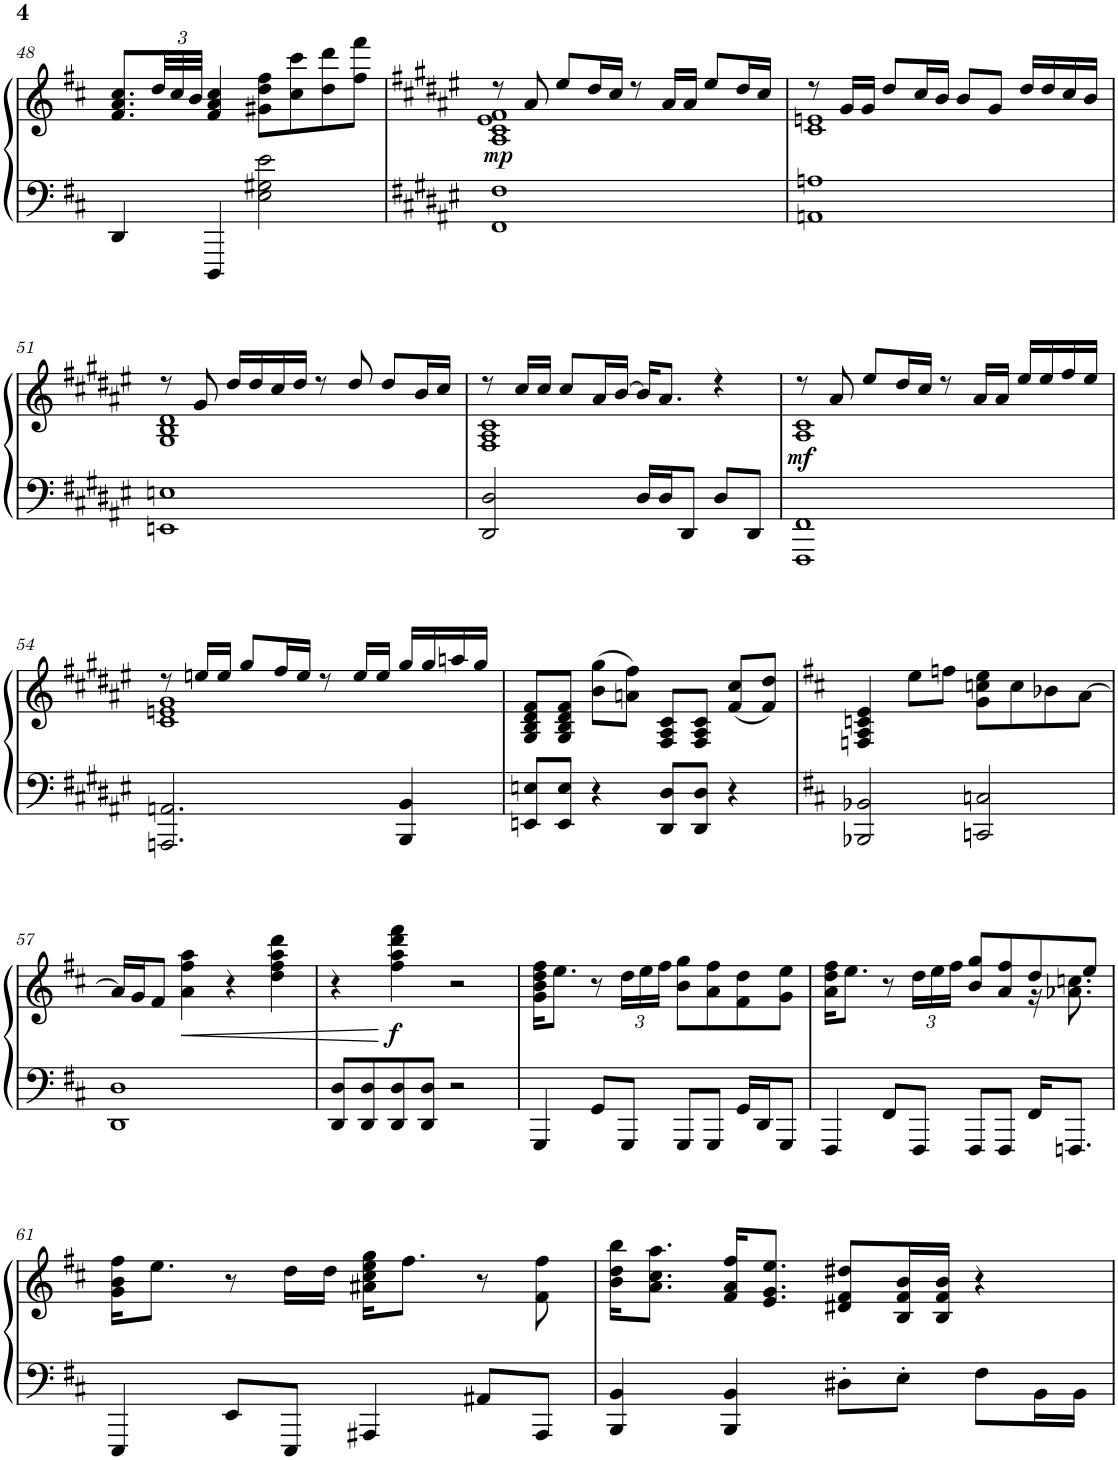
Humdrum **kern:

**kern	**kern	**dynam
*part1	*part1	*part1
*staff2	*staff1	*staff1/2
*I"Grand Piano	*	*
*I'Pno.	*	*
!!LO:PB:g=z
*clefF4	*clefG2	*
*k[f#c#]	*k[f#c#]	*
*M4/4	*M4/4	*
=48	=48	=48
4DD/	8.f#/ 8.a/ 8.cc#/L	.
*	*Xbrackettup	*
.	48dd/LL	.
.	48cc#/	.
.	48b/JJJ	.
4DDD/	4f#/ 4a/ 4cc#/	.
2E\ 2G#X\ 2e\	8g#X\ 8dd\ 8ff#\L	.
.	8cc#\ 8ccc#\	.
.	8dd\ 8ddd\	.
.	8ff#\ 8fff#\J	.
=49	=49	=49
*k[f#c#g#d#a#e#]	*k[f#c#g#d#a#e#]	*
*	*^	*
!	!	!	!LO:DY:b
1FF# 1F#	8r	1A# 1c# 1e# 1f#	mp
.	8a#/	.	.
.	8ee#/L	.	.
.	16dd#/L	.	.
.	16cc#/JJ	.	.
.	8r	.	.
.	16a#/LL	.	.
.	16a#/JJ	.	.
.	8ee#/L	.	.
.	16dd#/L	.	.
.	16cc#/JJ	.	.
=50	=50	=50	=50
1AAn 1An	8r	1c# 1en	.
.	16g#/LL	.	.
.	16g#/JJ	.	.
.	8dd#/L	.	.
.	16cc#/L	.	.
.	16b/JJ	.	.
.	8b/L	.	.
.	8g#/J	.	.
.	16dd#/LL	.	.
.	16dd#/	.	.
.	16cc#/	.	.
.	16b/JJ	.	.
!!LO:LB:g=z	!!
=51	=51	=51	=51
1EEn 1En	8r	1G# 1B 1d#	.
.	8g#/	.	.
.	16dd#/LL	.	.
.	16dd#/	.	.
.	16cc#/	.	.
.	16dd#/JJ	.	.
.	8r	.	.
.	8dd#/	.	.
.	8dd#/L	.	.
.	16b/L	.	.
.	16cc#/JJ	.	.
=52	=52	=52	=52
2DD#/ 2D#/	8r	1F# 1A# 1c#	.
.	16cc#/LL	.	.
.	16cc#/JJ	.	.
.	8cc#/L	.	.
.	16a#/L	.	.
.	[16b/JJ	.	.
16D#/LL	16b/KL]	.	.
16D#/J	8.a#/J	.	.
8DD#/J	.	.	.
8D#/L	4r	.	.
8DD#/J	.	.	.
=53	=53	=53	=53
!	!	!	!LO:DY:b
1FFF# 1FF#	8r	1A# 1c#	mf
.	8a#/	.	.
.	8ee#/L	.	.
.	16dd#/L	.	.
.	16cc#/JJ	.	.
.	8r	.	.
.	16a#/LL	.	.
.	16a#/JJ	.	.
.	16ee#/LL	.	.
.	16ee#/	.	.
.	16ff#/	.	.
.	16ee#/JJ	.	.
!!LO:LB:g=z	!!
=54	=54	=54	=54
2.AAAn/ 2.AAn/	8r	1c# 1en 1g#	.
.	16een/LL	.	.
.	16ee/JJ	.	.
.	8gg#/L	.	.
.	16ff#/L	.	.
.	16ee/JJ	.	.
.	8r	.	.
.	16ee/LL	.	.
.	16ee/JJ	.	.
4BBB/ 4BB/	16gg#/LL	.	.
.	16gg#/	.	.
.	16aan/	.	.
.	16gg#/JJ	.	.
*	*v	*v	*
=55	=55	=55
8EEn/ 8En/L	8G#/ 8B/ 8d#/ 8f#/L	.
8EE/ 8E/J	8G#/ 8B/ 8d#/ 8f#/J	.
4r	(8b\ 8gg#\L	.
.	8an\ 8ff#\J)	.
8DD#/ 8D#/L	8F#/ 8A#/ 8c#/L	.
8DD#/ 8D#/J	8F#/ 8A#/ 8c#/J	.
4r	(8f#/ 8cc#/L	.
.	8f#/ 8dd#/J)	.
=56	=56	=56
*k[f#c#]	*k[f#c#]	*
2BBB-X/ 2BB-X/	4Fn/ 4A/ 4cn/ 4e/	.
.	8ee\L	.
.	8ffn\J	.
2CCn/ 2Cn/	8g\ 8ccn\ 8ee\L	.
.	8cc\	.
.	8b-X\	.
.	[8a\J	.
!!LO:LB:g=z
=57	=57	=57
1DD 1D	16a/LL]	.
.	16g/J	.
.	8f#/J	.
!	!	!LO:HP:b
.	4a\ 4ff#\ 4aa\	<
.	4r	.
.	4dd\ 4ff#\ 4aa\ 4ddd\	.
=58	=58	=58
8DD/ 8D/L	4r	.
8DD/ 8D/	.	.
!	!	!LO:DY:n=1:b
8DD/ 8D/	4ff#\ 4aa\ 4ddd\ 4fff#\	[ f
8DD/ 8D/J	.	.
2r	2r	.
=59	=59	=59
4GGG/	16g\ 16b\ 16dd\ 16ff#\KL	.
.	8.ee\J	.
8GG/L	8r	.
8GGG/J	24dd\LL	.
.	24ee\	.
.	24ff#\JJ	.
8GGG/L	8b\ 8gg\L	.
8GGG/J	8a\ 8ff#\	.
16GG/LL	8f#\ 8dd\	.
16DD/J	.	.
8GGG/J	8g\ 8ee\J	.
=60	=60	=60
*	*^	*
4FFF#/	16a\ 16dd\ 16ff#\KL	2.ryy	.
.	8.ee\J	.	.
8FF#/L	8r	.	.
8FFF#/J	24dd\LL	.	.
.	24ee\	.	.
.	24ff#\JJ	.	.
8FFF#/L	8b/ 8gg/L	.	.
8FFF#/J	8a/ 8ff#/	.	.
16FF#/KL	8dd/	16r	.
8.FFFn/J	.	8.a-X\ 8.ccn\	.
.	8ee/J	.	.
*	*v	*v	*
!!LO:LB:g=z
=61	=61	=61
4EEE/	16g\ 16b\ 16ff#\KL	.
.	8.ee\J	.
8EE/L	8r	.
8EEE/J	16dd\LL	.
.	16dd\JJ	.
4AAA#X/	16a#X\ 16cc#\ 16ee\ 16gg\KL	.
.	8.ff#\J	.
8AA#X/L	8r	.
8AAA#/J	8f#\ 8ff#\	.
=62	=62	=62
4BBB/ 4BB/	16b\ 16dd\ 16bb\KL	.
.	8.a\ 8.cc#\ 8.aa\J	.
4BBB/ 4BB/	16f#/ 16a/ 16ff#/KL	.
.	8.e/ 8.g/ 8.ee/J	.
8D#X'\L	8d#X/ 8f#/ 8dd#X/L	.
8E'\J	16B/ 16f#/ 16b/L	.
.	16B/ 16f#/ 16b/JJ	.
8F#\L	4r	.
16BB\L	.	.
16BB\JJ	.	.
=	=	=
*-	*-	*-
